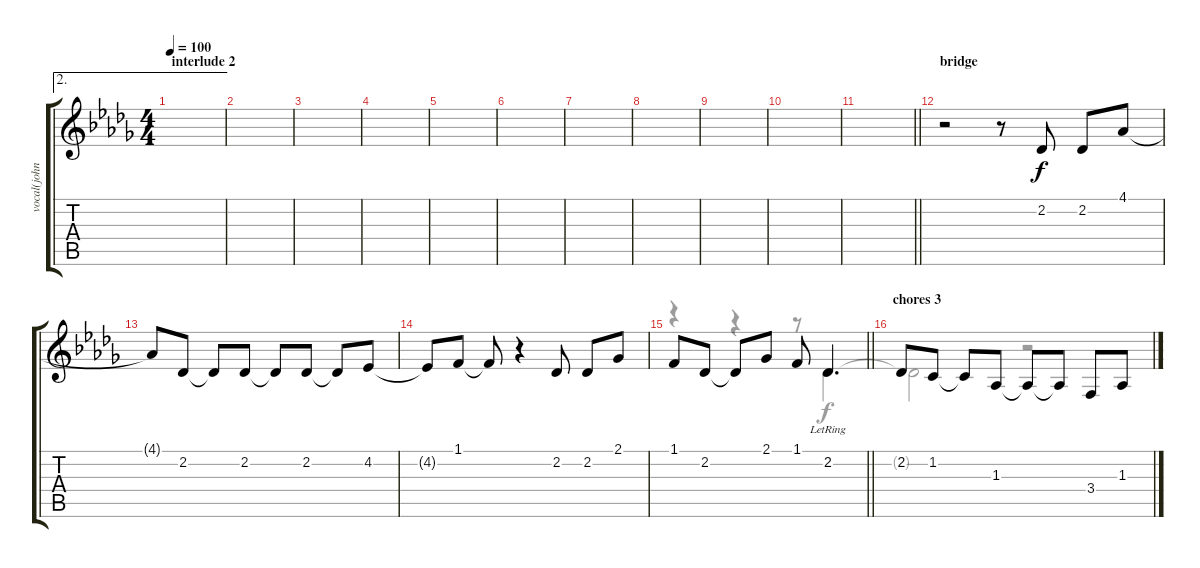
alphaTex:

\track ("vocal(john rzeznik)" "vocal(john") {instrument clarinet}
\staff {score tabs}
\tuning (E4 B3 G3 D3 A2 E2) {hide}
\voice
\ae 2
\ts (4 4)
\section ("" "interlude 2")
\tempo 100
\clef g2
\ks db
|
|
|
|
|
|
|
|
|
|
\barLineRight lightlight
|
\section ("" "bridge")
r.2 r.8 2.2.8 2.2.8 4.1.8 |
4.1{t}.8 2.2.8 2.2{t}.8 2.2.8 2.2{t}.8 2.2.8 2.2{t}.8 4.2.8 |
4.2{t}.8 1.1.8 1.1{t}.8 r.4 2.2.8 2.2.8 2.1.8 |
\barLineRight lightlight
1.1.8 2.2.8 2.2{t}.8 2.1.8 1.1.8 2.2{lr}.4{d} |
\section ("" "chores 3")
2.2.8 1.2.8 1.2{t}.8 1.3.8 1.3{t}.8 1.3{t}.8 3.4.8 1.3.8
\voice
\clef g2
\ottava regular
\simile none
\ks db
|
|
|
|
|
|
|
|
|
|
\barLineRight lightlight
|
|
|
|
\barLineRight lightlight
r.4 r.4 r.8 2.2.4{d} |
2.2{t}.2 r.2
